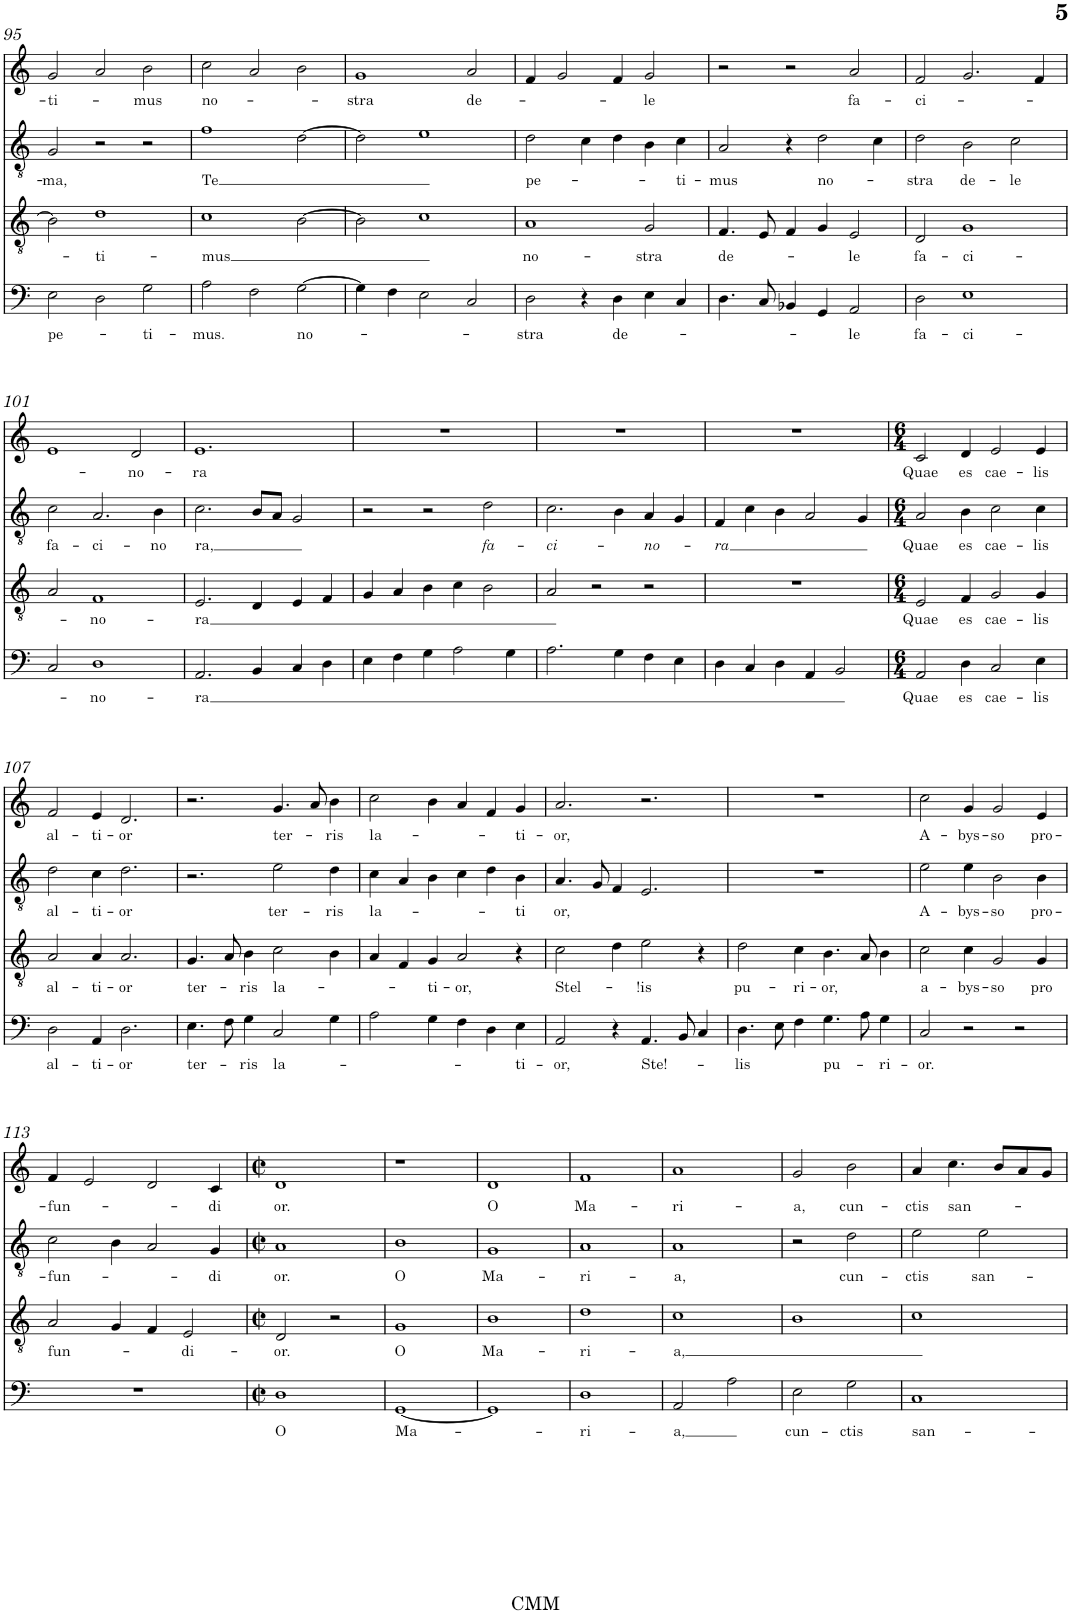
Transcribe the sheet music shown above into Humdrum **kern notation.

**kern	**text	**kern	**text	**kern	**text	**kern	**text
*part4	*part4	*part3	*part3	*part2	*part2	*part1	*part1
*staff4	*staff4	*staff3	*staff3	*staff2	*staff2	*staff1	*staff1
*I"Piano	*	*I"Piano	*	*I"Piano	*	*I"Piano	*
*I'Pno	*	*I'Pno	*	*I'Pno	*	*I'Pno	*
!!LO:PB:g=z
*clefF4	*	*clefGv2	*	*clefGv2	*	*clefG2	*
*k[]	*	*k[]	*	*k[]	*	*k[]	*
*M3/2	*	*M3/2	*	*M3/2	*	*M3/2	*
=95	=95	=95	=95	=95	=95	=95	=95
!	!LO:LY:b	!	!	!	!LO:LY:b	!	!LO:LY:b
2E\	-pe-	2B\]	.	2G/	-ma,	2g/	-ti-
!	!	!	!LO:LY:b	!	!	!	!
2D\	.	1d	-ti-	2r	.	2a/	.
!	!LO:LY:b	!	!	!	!	!	!LO:LY:b
2G\	-ti-	.	.	2r	.	2b\	-mus
=96	=96	=96	=96	=96	=96	=96	=96
!	!LO:LY:b	!	!LO:LY:b	!	!LO:LY:b	!	!LO:LY:b
2A\	-mus.	1c	-mus	1f	Te	2cc\	no-
2F\	.	.	.	.	.	2a/	.
!	!LO:LY:b	!	!	!	!	!	!
[2G\	-no-	[2B\	.	[2d\	.	2b\	.
=97	=97	=97	=97	=97	=97	=97	=97
!	!	!	!	!	!	!	!LO:LY:b
4G\]	.	2B\]	.	2d\]	.	1g	-stra
4F\	.	.	.	.	.	.	.
2E\	.	1c	.	1e	.	.	.
!	!	!	!	!	!	!	!LO:LY:b
2C/	.	.	.	.	.	2a/	de-
=98	=98	=98	=98	=98	=98	=98	=98
!	!LO:LY:b	!	!LO:LY:b	!	!LO:LY:b	!	!
2D\	-stra	1A	no-	2d\	pe-	4f/	.
.	.	.	.	.	.	2g/	.
4r	.	.	.	4c\	.	.	.
!	!LO:LY:b	!	!	!	!	!	!
4D\	de-	.	.	4d\	.	4f/	.
!	!	!	!LO:LY:b	!	!	!	!LO:LY:b
4E\	.	2G/	-stra	4B\	.	2g/	-le
!	!	!	!	!	!LO:LY:b	!	!
4C/	.	.	.	4c\	-ti-	.	.
=99	=99	=99	=99	=99	=99	=99	=99
!	!	!	!LO:LY:b	!	!LO:LY:b	!	!
4.D\	.	4.F/	de-	2A/	-mus	2r	.
8C/	.	8E/	.	.	.	.	.
4BB-X/	.	4F/	.	4r	.	2r	.
!	!	!	!	!	!LO:LY:b	!	!
4GG/	.	4G/	.	2d\	no-	.	.
!	!LO:LY:b	!	!LO:LY:b	!	!	!	!LO:LY:b
2AA/	-le	2E/	-le	.	.	2a/	fa-
.	.	.	.	4c\	.	.	.
=100	=100	=100	=100	=100	=100	=100	=100
!	!LO:LY:b	!	!LO:LY:b	!	!LO:LY:b	!	!LO:LY:b
2D\	fa-	2D/	fa-	2d\	-stra	2f/	-ci-
!	!LO:LY:b	!	!LO:LY:b	!	!LO:LY:b	!	!
1E	-ci-	1G	-ci-	2B\	de-	2.g/	.
!	!	!	!	!	!LO:LY:b	!	!
.	.	.	.	2c\	-le	.	.
.	.	.	.	.	.	4f/	.
!!LO:LB:g=z
=101	=101	=101	=101	=101	=101	=101	=101
!	!	!	!	!	!LO:LY:b	!	!
2C/	.	2A/	.	2c\	fa-	1e	.
!	!LO:LY:b	!	!LO:LY:b	!	!LO:LY:b	!	!
1D	-no-	1F	-no-	2.A/	-ci-	.	.
!	!	!	!	!	!	!	!LO:LY:b
.	.	.	.	.	.	2d/	-no-
!	!	!	!	!	!LO:LY:b	!	!
.	.	.	.	4B\	-no	.	.
=102	=102	=102	=102	=102	=102	=102	=102
!	!LO:LY:b	!	!LO:LY:b	!	!LO:LY:b	!	!LO:LY:b
2.AA/	-ra	2.E/	-ra	2.c\	ra,	1.e	-ra
4BB/	.	4D/	.	8B/L	.	.	.
.	.	.	.	8A/J	.	.	.
4C/	.	4E/	.	2G/	.	.	.
4D\	.	4F/	.	.	.	.	.
=103	=103	=103	=103	=103	=103	=103	=103
4E\	.	4G/	.	2r	.	1.r	.
4F\	.	4A/	.	.	.	.	.
4G\	.	4B\	.	2r	.	.	.
2A\	.	4c\	.	.	.	.	.
!	!	!	!	!	!LO:LY:b	!	!
.	.	2B\	.	2d\	fa-	.	.
4G\	.	.	.	.	.	.	.
=104	=104	=104	=104	=104	=104	=104	=104
!	!	!	!	!	!LO:LY:b	!	!
2.A\	.	2A/	.	2.c\	-ci-	1.r	.
.	.	2r	.	.	.	.	.
4G\	.	.	.	4B\	.	.	.
!	!	!	!	!	!LO:LY:b	!	!
4F\	.	2r	.	4A/	-no-	.	.
4E\	.	.	.	4G/	.	.	.
=105	=105	=105	=105	=105	=105	=105	=105
!	!	!	!	!	!LO:LY:b	!	!
4D\	.	1.r	.	4F/	-ra	1.r	.
4C/	.	.	.	4c\	.	.	.
4D\	.	.	.	4B\	.	.	.
4AA/	.	.	.	2A/	.	.	.
2BB/	.	.	.	.	.	.	.
.	.	.	.	4G/	.	.	.
=106	=106	=106	=106	=106	=106	=106	=106
*M6/4	*	*M6/4	*	*M6/4	*	*M6/4	*
!	!LO:LY:b	!	!LO:LY:b	!	!LO:LY:b	!	!LO:LY:b
2AA/	Quae	2E/	Quae	2A/	Quae	2c/	Quae
!	!LO:LY:b	!	!LO:LY:b	!	!LO:LY:b	!	!LO:LY:b
4D\	es	4F/	es	4B\	es	4d/	es
!	!LO:LY:b	!	!LO:LY:b	!	!LO:LY:b	!	!LO:LY:b
2C/	cae-	2G/	cae-	2c\	cae-	2e/	cae-
!	!LO:LY:b	!	!LO:LY:b	!	!LO:LY:b	!	!LO:LY:b
4E\	-lis	4G/	-lis	4c\	-lis	4e/	-lis
!!LO:LB:g=z
=107	=107	=107	=107	=107	=107	=107	=107
!	!LO:LY:b	!	!LO:LY:b	!	!LO:LY:b	!	!LO:LY:b
2D\	al-	2A/	al-	2d\	al-	2f/	al-
!	!LO:LY:b	!	!LO:LY:b	!	!LO:LY:b	!	!LO:LY:b
4AA/	-ti-	4A/	-ti-	4c\	-ti-	4e/	-ti-
!	!LO:LY:b	!	!LO:LY:b	!	!LO:LY:b	!	!LO:LY:b
2.D\	-or	2.A/	-or	2.d\	-or	2.d/	-or
=108	=108	=108	=108	=108	=108	=108	=108
!	!LO:LY:b	!	!LO:LY:b	!	!	!	!
4.E\	ter-	4.G/	ter-	2.r	.	2.r	.
8F\	.	8A/	.	.	.	.	.
!	!LO:LY:b	!	!LO:LY:b	!	!	!	!
4G\	-ris	4B\	-ris	.	.	.	.
!	!LO:LY:b	!	!LO:LY:b	!	!LO:LY:b	!	!LO:LY:b
2C/	la-	2c\	la-	2e\	ter-	4.g/	ter-
.	.	.	.	.	.	8a/	.
!	!	!	!	!	!LO:LY:b	!	!LO:LY:b
4G\	.	4B\	.	4d\	-ris	4b\	-ris
=109	=109	=109	=109	=109	=109	=109	=109
!	!	!	!	!	!LO:LY:b	!	!LO:LY:b
2A\	.	4A/	.	4c\	la-	2cc\	la-
.	.	4F/	.	4A/	.	.	.
!	!	!	!LO:LY:b	!	!	!	!
4G\	.	4G/	-ti-	4B\	.	4b\	.
!	!	!	!LO:LY:b	!	!	!	!
4F\	.	2A/	-or,	4c\	.	4a/	.
4D\	.	.	.	4d\	.	4f/	.
!	!LO:LY:b	!	!	!	!LO:LY:b	!	!LO:LY:b
4E\	-ti-	4r	.	4B\	-ti	4g/	-ti-
=110	=110	=110	=110	=110	=110	=110	=110
!	!LO:LY:b	!	!LO:LY:b	!	!LO:LY:b	!	!LO:LY:b
2AA/	-or,	2c\	Stel-	4.A/	or,	2.a/	-or,
.	.	.	.	8G/	.	.	.
4r	.	4d\	.	4F/	.	.	.
!	!LO:LY:b	!	!LO:LY:b	!	!	!	!
4.AA/	Ste!-	2e\	-!is	2.E/	.	2.r	.
8BB/	.	.	.	.	.	.	.
4C/	.	4r	.	.	.	.	.
=111	=111	=111	=111	=111	=111	=111	=111
!	!LO:LY:b	!	!LO:LY:b	!	!	!	!
4.D\	-lis	2d\	pu-	1.r	.	1.r	.
8E\	.	.	.	.	.	.	.
!	!	!	!LO:LY:b	!	!	!	!
4F\	.	4c\	-ri-	.	.	.	.
!	!LO:LY:b	!	!LO:LY:b	!	!	!	!
4.G\	pu-	4.B\	-or,	.	.	.	.
8A\	.	8A/	.	.	.	.	.
!	!LO:LY:b	!	!	!	!	!	!
4G\	-ri-	4B\	.	.	.	.	.
=112	=112	=112	=112	=112	=112	=112	=112
!	!LO:LY:b	!	!LO:LY:b	!	!LO:LY:b	!	!LO:LY:b
2C/	-or.	2c\	a-	2e\	A-	2cc\	A-
!	!	!	!LO:LY:b	!	!LO:LY:b	!	!LO:LY:b
2r	.	4c\	-bys-	4e\	-bys-	4g/	-bys-
!	!	!	!LO:LY:b	!	!LO:LY:b	!	!LO:LY:b
.	.	2G/	-so	2B\	-so	2g/	-so
2r	.	.	.	.	.	.	.
!	!	!	!LO:LY:b	!	!LO:LY:b	!	!LO:LY:b
.	.	4G/	pro	4B\	pro-	4e/	pro-
!!LO:LB:g=z
=113	=113	=113	=113	=113	=113	=113	=113
!	!	!	!LO:LY:b	!	!LO:LY:b	!	!LO:LY:b
1.r	.	2A/	fun-	2c\	-fun-	4f/	-fun-
.	.	.	.	.	.	2e/	.
.	.	4G/	.	4B\	.	.	.
.	.	4F/	.	2A/	.	2d/	.
!	!	!	!LO:LY:b	!	!	!	!
.	.	2E/	-di-	.	.	.	.
!	!	!	!	!	!LO:LY:b	!	!LO:LY:b
.	.	.	.	4G/	-di	4c/	-di
=114	=114	=114	=114	=114	=114	=114	=114
*M2/2	*	*M2/2	*	*M2/2	*	*M2/2	*
*met(c|)	*	*met(c|)	*	*met(c|)	*	*met(c|)	*
!	!LO:LY:b	!	!LO:LY:b	!	!LO:LY:b	!	!LO:LY:b
1D	O	2D/	-or.	1A	or.	1d	or.
.	.	2r	.	.	.	.	.
=115	=115	=115	=115	=115	=115	=115	=115
!	!LO:LY:b	!	!LO:LY:b	!	!LO:LY:b	!	!
[1GG	Ma-	1G	O	1B	O	1r	.
=116	=116	=116	=116	=116	=116	=116	=116
!	!	!	!LO:LY:b	!	!LO:LY:b	!	!LO:LY:b
1GG]	.	1B	Ma-	1G	Ma-	1d	O
=117	=117	=117	=117	=117	=117	=117	=117
!	!LO:LY:b	!	!LO:LY:b	!	!LO:LY:b	!	!LO:LY:b
1D	-ri-	1d	-ri-	1A	-ri-	1f	Ma-
=118	=118	=118	=118	=118	=118	=118	=118
!	!LO:LY:b	!	!LO:LY:b	!	!LO:LY:b	!	!LO:LY:b
2AA/	-a,	1c	-a,	1A	-a,	1a	-ri-
2A\	.	.	.	.	.	.	.
=119	=119	=119	=119	=119	=119	=119	=119
!	!LO:LY:b	!	!	!	!	!	!LO:LY:b
2E\	cun-	1B	.	2r	.	2g/	-a,
!	!LO:LY:b	!	!	!	!LO:LY:b	!	!LO:LY:b
2G\	-ctis	.	.	2d\	cun-	2b\	cun-
=120	=120	=120	=120	=120	=120	=120	=120
!	!LO:LY:b	!	!	!	!LO:LY:b	!	!LO:LY:b
1C	san-	1c	.	2e\	-ctis	4a/	-ctis
!	!	!	!	!	!	!	!LO:LY:b
.	.	.	.	.	.	4.cc\	san-
!	!	!	!	!	!LO:LY:b	!	!
.	.	.	.	2e\	san-	.	.
.	.	.	.	.	.	8b/L	.
.	.	.	.	.	.	8a/	.
.	.	.	.	.	.	8g/J	.
=	=	=	=	=	=	=	=
*-	*-	*-	*-	*-	*-	*-	*-
